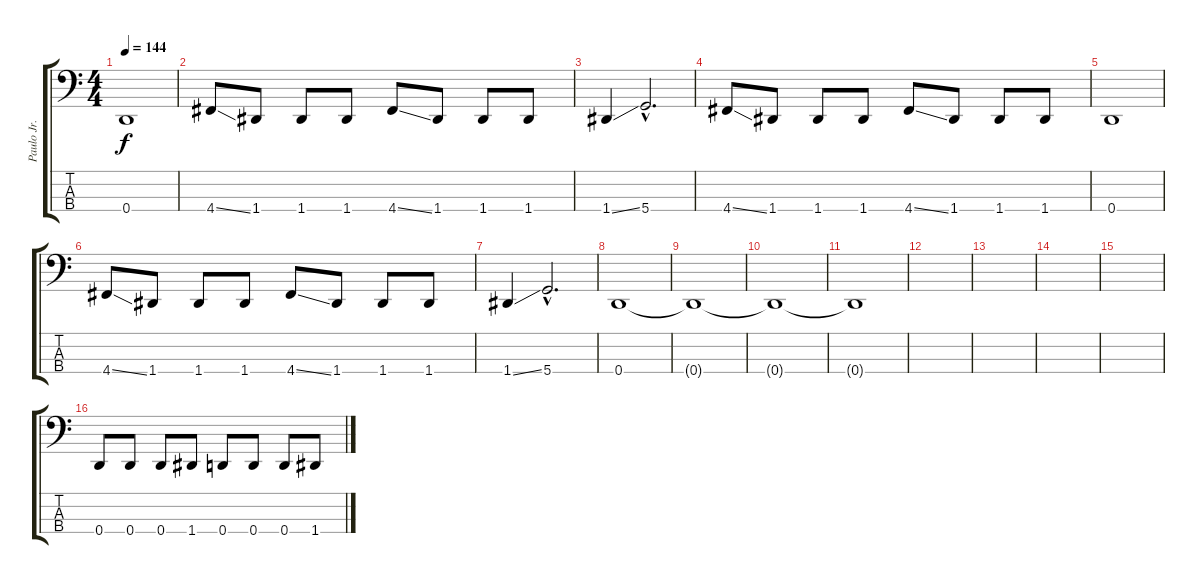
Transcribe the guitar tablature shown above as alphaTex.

\track ("Paulo Jr." "Paulo Jr.") {instrument electricbasspick}
\staff {score tabs}
\tuning (F2 C2 G1 D1) {hide}
\ts (4 4)
\tempo 144
\clef f4
\ks c
0.4.1{dy f} |
4.4{ss}.8 1.4.8 1.4.8 1.4.8 4.4{ss}.8 1.4.8 1.4.8 1.4.8 |
1.4{ss}.4 5.4{hac}.2{d} |
4.4{ss}.8 1.4.8 1.4.8 1.4.8 4.4{ss}.8 1.4.8 1.4.8 1.4.8 |
0.4.1 |
4.4{ss}.8 1.4.8 1.4.8 1.4.8 4.4{ss}.8 1.4.8 1.4.8 1.4.8 |
1.4{ss}.4 5.4{hac}.2{d} |
0.4.1 |
0.4{t}.1 |
0.4{t}.1 |
0.4{t}.1 |
|
|
|
|
0.4.8 0.4.8 0.4.8 1.4.8 0.4.8 0.4.8 0.4.8 1.4.8
